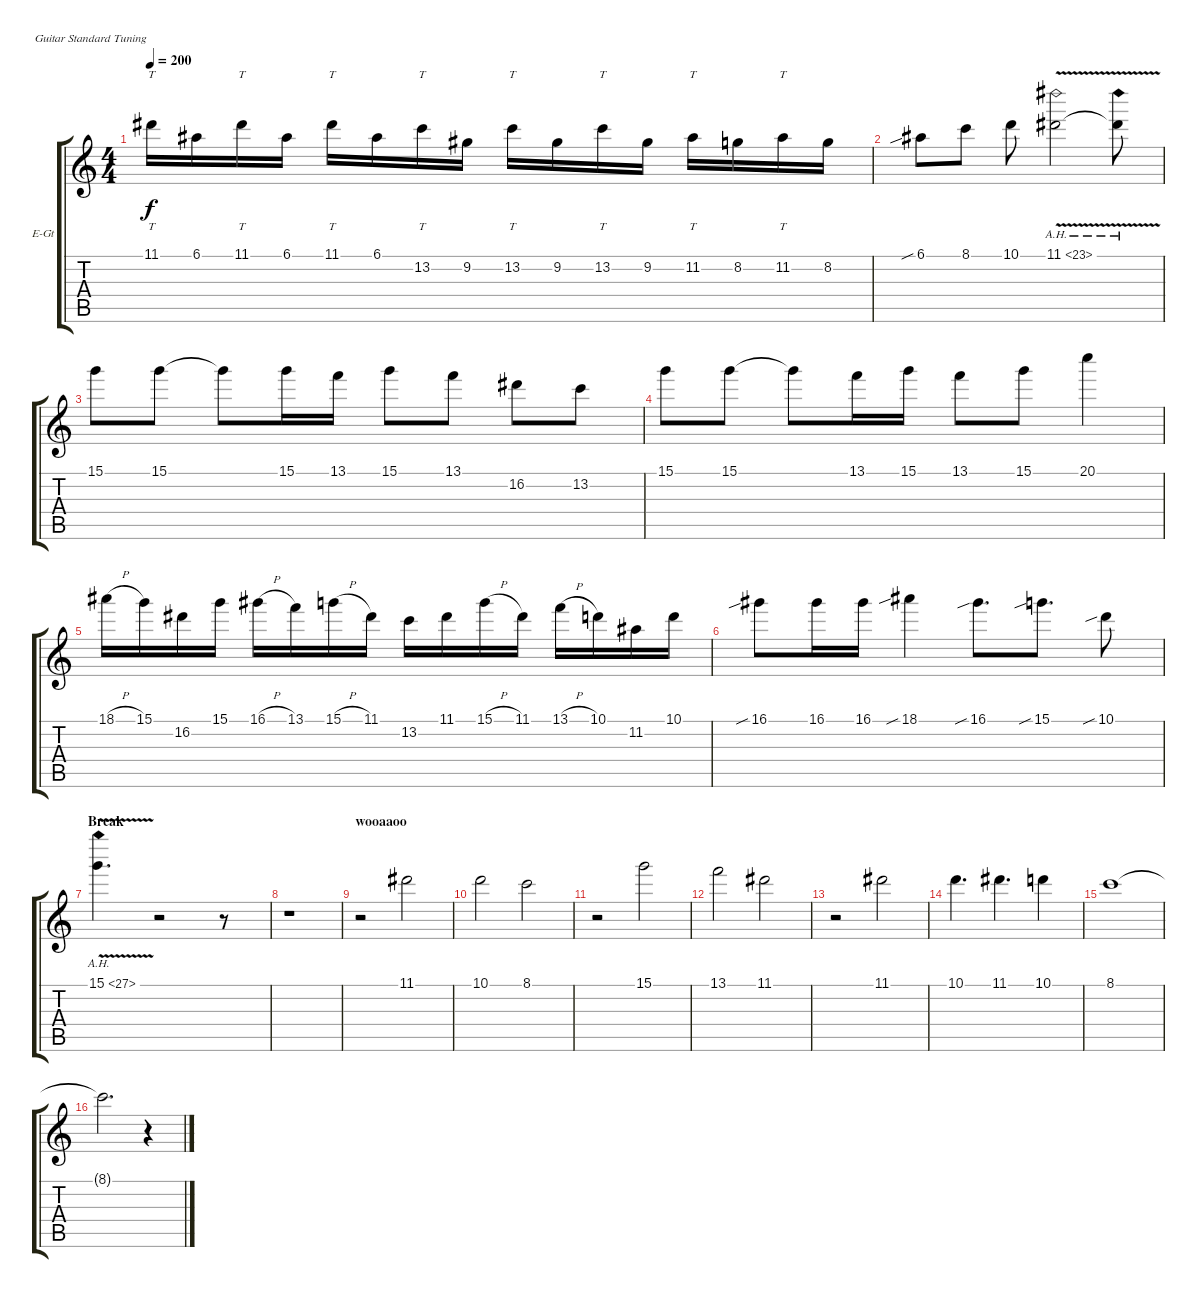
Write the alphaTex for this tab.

\bracketExtendMode groupsimilarinstruments
\firstSystemTrackNameOrientation horizontal
\otherSystemsTrackNameOrientation horizontal
\track ("Lead 1" "E-Gt") {instrument overdrivenguitar}
\staff {score tabs}
\tuning (E4 B3 G3 D3 A2 E2)
\ts (4 4)
\tempo 200
\clef g2
\ks aminor
11.1.16{tt dy f} 6.1.16 11.1.16{tt} 6.1.16 11.1.16{tt} 6.1.16 13.2.16{tt} 9.2.16 13.2.16{tt} 9.2.16 13.2.16{tt} 9.2.16 11.2.16{tt} 8.2.16 11.2.16{tt} 8.2.16 |
6.1{sib}.8 8.1.8 10.1.8 11.1{ah 12 v}.2 11.1{ah 12 v t}.8 |
15.1.8 15.1.8 15.1{t}.8 15.1.16 13.1.16 15.1.8 13.1.8 16.2.8 13.2.8 |
15.1.8 15.1.8 15.1{t}.8 13.1.16 15.1.16 13.1.8 15.1.8 20.1.4 |
18.1{h}.16 15.1.16 16.2.16 15.1.16 16.1{h}.16 13.1.16 15.1{h}.16 11.1.16 13.2.16 11.1.16 15.1{h}.16 11.1.16 13.1{h}.16 10.1.16 11.2.16 10.1.16 |
16.1{sib}.8 16.1.16 16.1.16 18.1{sib}.4 16.1{sib}.8{d} 15.1{sib}.8{d} 10.1{sib}.8 |
\section ("" "Break")
15.1{ah 12 v}.4{d} r.2 r.8 |
r.1 |
\section ("" "wooaaoo")
r.2 11.1.2 |
10.1.2 8.1.2 |
r.2 15.1.2 |
13.1.2 11.1.2 |
r.2 11.1.2 |
10.1.4{d} 11.1.4{d} 10.1.4 |
8.1.1 |
8.1{t}.2{d} r.4
